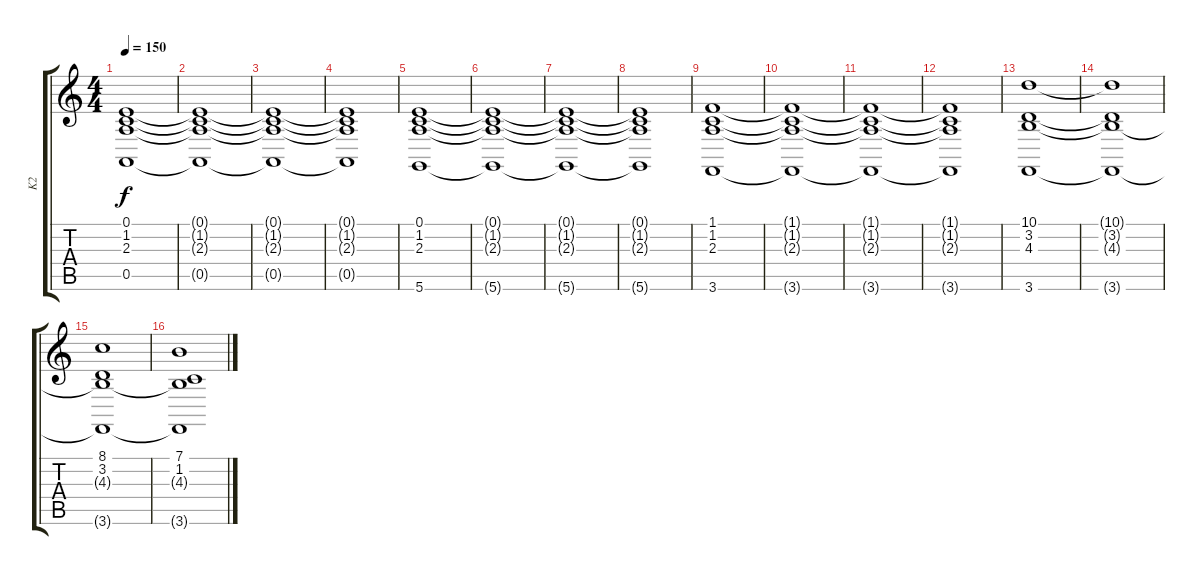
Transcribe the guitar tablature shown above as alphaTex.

\track ("K2" "K2") {instrument stringensemble1}
\staff {score tabs}
\tuning (E4 B3 G3 D3 A2 D2) {hide}
\ts (4 4)
\tempo 150
\clef g2
\ks c
(0.1 1.2 2.3 0.5).1{dy f} |
(0.1{t} 1.2{t} 2.3{t} 0.5{t}).1 |
(0.1{t} 1.2{t} 2.3{t} 0.5{t}).1 |
(0.1{t} 1.2{t} 2.3{t} 0.5{t}).1 |
(0.1 1.2 2.3 5.6).1 |
(0.1{t} 1.2{t} 2.3{t} 5.6{t}).1 |
(0.1{t} 1.2{t} 2.3{t} 5.6{t}).1 |
(0.1{t} 1.2{t} 2.3{t} 5.6{t}).1 |
(1.1 1.2 2.3 3.6).1 |
(1.1{t} 1.2{t} 2.3{t} 3.6{t}).1 |
(1.1{t} 1.2{t} 2.3{t} 3.6{t}).1 |
(1.1{t} 1.2{t} 2.3{t} 3.6{t}).1 |
(10.1 3.2 4.3 3.6).1 |
(10.1{t} 3.2{t} 4.3{t} 3.6{t}).1 |
(8.1 3.2 4.3{t} 3.6{t}).1 |
(7.1 1.2 4.3{t} 3.6{t}).1
